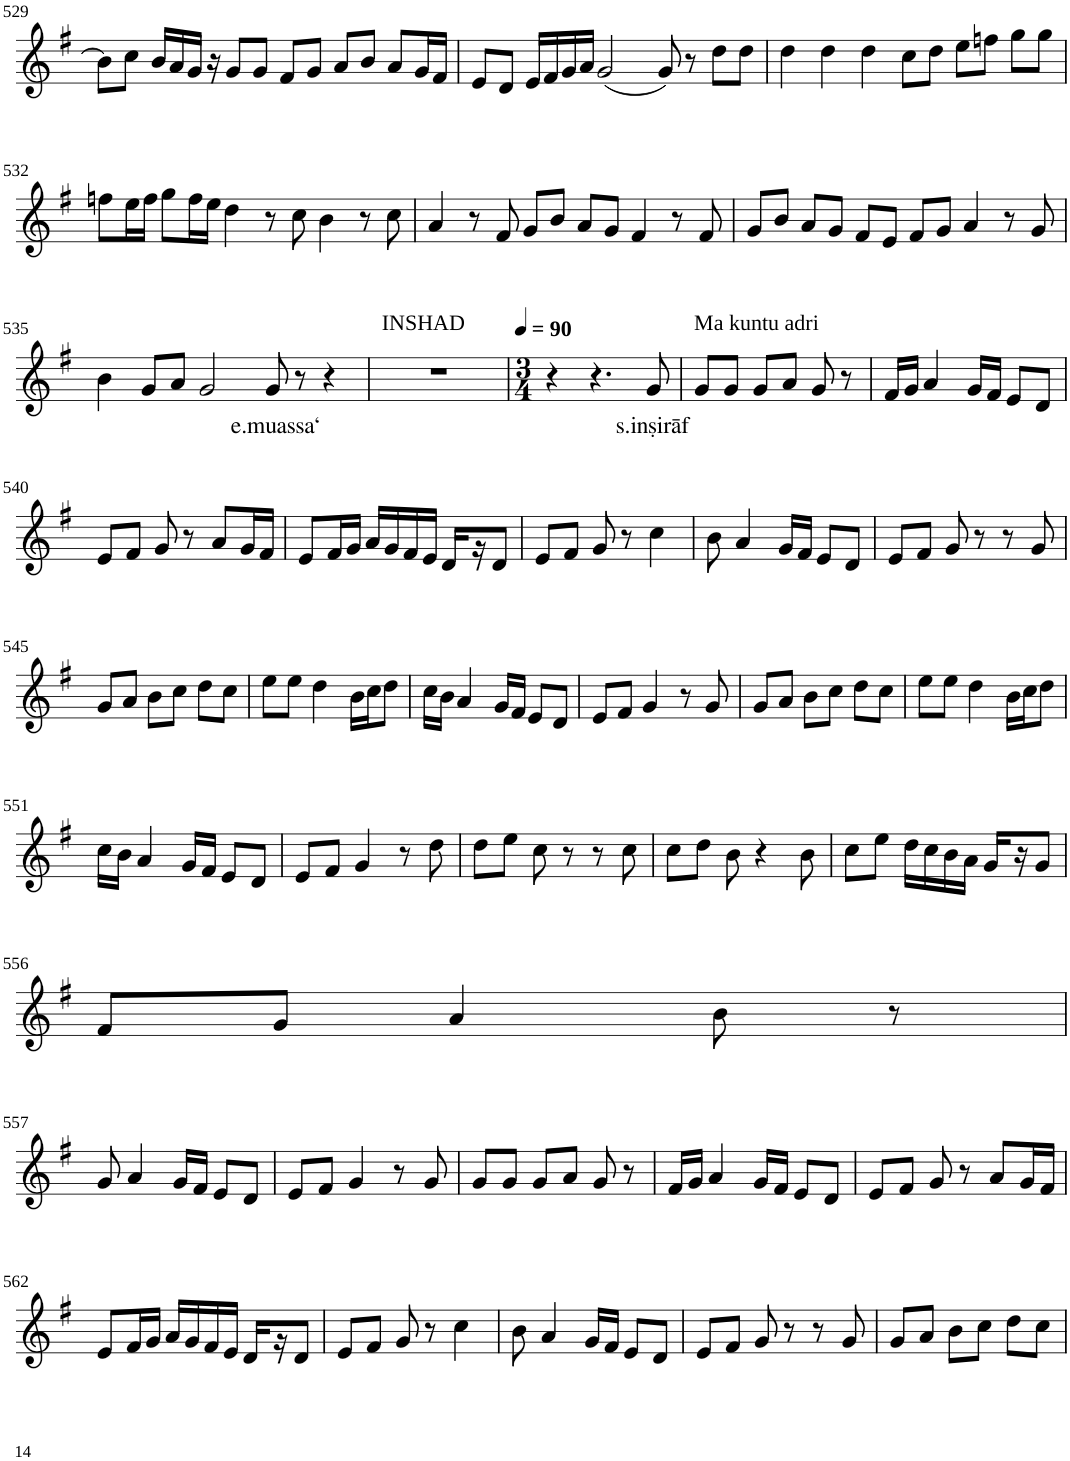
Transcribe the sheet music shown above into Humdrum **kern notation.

**kern	**text
*part1	*part1
*staff1	*staff1
*I"Violin	*
!!LO:PB:g=z
*clefG2	*
*k[f#]	*
*G:	*
*M6/4	*
=529	=529
8b\L]	.
8cc\J	.
16b/LL	.
16a/	.
16g/JJ	.
16r	.
8g/L	.
8g/J	.
8f#/L	.
8g/J	.
8a/L	.
8b/J	.
8a/L	.
16g/L	.
16f#/JJ	.
=530	=530
8e/L	.
8d/J	.
16e/LL	.
16f#/	.
16g/	.
16a/JJ	.
(2g/	.
8g/)	.
8r	.
8dd\L	.
8dd\J	.
=531	=531
4dd\	.
4dd\	.
4dd\	.
8cc\L	.
8dd\J	.
8ee\L	.
8ffn\J	.
8gg\L	.
8gg\J	.
!!LO:LB:g=z
=532	=532
8ffn\L	.
16ee\L	.
16ff\JJ	.
8gg\L	.
16ff\L	.
16ee\JJ	.
4dd\	.
8r	.
8cc\	.
4b\	.
8r	.
8cc\	.
=533	=533
4a/	.
8r	.
8f#/	.
8g/L	.
8b/J	.
8a/L	.
8g/J	.
4f#/	.
8r	.
8f#/	.
=534	=534
8g/L	.
8b/J	.
8a/L	.
8g/J	.
8f#/L	.
8e/J	.
8f#/L	.
8g/J	.
4a/	.
8r	.
8g/	.
!!LO:LB:g=z
=535	=535
4b\	.
8g/L	.
8a/J	.
2g/	.
!	!LO:LY:b
8g/	e.muassa‘
8r	.
4r	.
=536	=536
!LO:TX:a:t=INSHAD	!
1.r	.
=537	=537
*M3/4	*
*MM90	*
4r	.
4.r	.
!	!LO:LY:b
8g/	s.inṣirāf
=538	=538
!LO:TX:a:t=Ma kuntu adri	!
8g/L	.
8g/J	.
8g/L	.
8a/J	.
8g/	.
8r	.
=539	=539
16f#/LL	.
16g/JJ	.
4a/	.
16g/LL	.
16f#/JJ	.
8e/L	.
8d/J	.
!!LO:LB:g=z
=540	=540
8e/L	.
8f#/J	.
8g/	.
8r	.
8a/L	.
16g/L	.
16f#/JJ	.
=541	=541
8e/L	.
16f#/L	.
16g/JJ	.
16a/LL	.
16g/	.
16f#/	.
16e/JJ	.
16d/LL	.
16r	.
8d/J	.
=542	=542
8e/L	.
8f#/J	.
8g/	.
8r	.
4cc\	.
=543	=543
8b\	.
4a/	.
16g/LL	.
16f#/JJ	.
8e/L	.
8d/J	.
=544	=544
8e/L	.
8f#/J	.
8g/	.
8r	.
8r	.
8g/	.
!!LO:LB:g=z
=545	=545
8g/L	.
8a/J	.
8b\L	.
8cc\J	.
8dd\L	.
8cc\J	.
=546	=546
8ee\L	.
8ee\J	.
4dd\	.
16b\LL	.
16cc\J	.
8dd\J	.
=547	=547
16cc\LL	.
16b\JJ	.
4a/	.
16g/LL	.
16f#/JJ	.
8e/L	.
8d/J	.
=548	=548
8e/L	.
8f#/J	.
4g/	.
8r	.
8g/	.
=549	=549
8g/L	.
8a/J	.
8b\L	.
8cc\J	.
8dd\L	.
8cc\J	.
=550	=550
8ee\L	.
8ee\J	.
4dd\	.
16b\LL	.
16cc\J	.
8dd\J	.
!!LO:LB:g=z
=551	=551
16cc\LL	.
16b\JJ	.
4a/	.
16g/LL	.
16f#/JJ	.
8e/L	.
8d/J	.
=552	=552
8e/L	.
8f#/J	.
4g/	.
8r	.
8dd\	.
=553	=553
8dd\L	.
8ee\J	.
8cc\	.
8r	.
8r	.
8cc\	.
=554	=554
8cc\L	.
8dd\J	.
8b\	.
4r	.
8b\	.
=555	=555
8cc\L	.
8ee\J	.
16dd\LL	.
16cc\	.
16b\	.
16a\JJ	.
16g/LL	.
16r	.
8g/J	.
!!LO:LB:g=z
=556	=556
8f#/L	.
8g/J	.
4a/	.
8b\	.
8r	.
!!LO:LB:g=z
=557	=557
8g/	.
4a/	.
16g/LL	.
16f#/JJ	.
8e/L	.
8d/J	.
=558	=558
8e/L	.
8f#/J	.
4g/	.
8r	.
8g/	.
=559	=559
8g/L	.
8g/J	.
8g/L	.
8a/J	.
8g/	.
8r	.
=560	=560
16f#/LL	.
16g/JJ	.
4a/	.
16g/LL	.
16f#/JJ	.
8e/L	.
8d/J	.
=561	=561
8e/L	.
8f#/J	.
8g/	.
8r	.
8a/L	.
16g/L	.
16f#/JJ	.
!!LO:LB:g=z
=562	=562
8e/L	.
16f#/L	.
16g/JJ	.
16a/LL	.
16g/	.
16f#/	.
16e/JJ	.
16d/LL	.
16r	.
8d/J	.
=563	=563
8e/L	.
8f#/J	.
8g/	.
8r	.
4cc\	.
=564	=564
8b\	.
4a/	.
16g/LL	.
16f#/JJ	.
8e/L	.
8d/J	.
=565	=565
8e/L	.
8f#/J	.
8g/	.
8r	.
8r	.
8g/	.
=566	=566
8g/L	.
8a/J	.
8b\L	.
8cc\J	.
8dd\L	.
8cc\J	.
=	=
*-	*-
